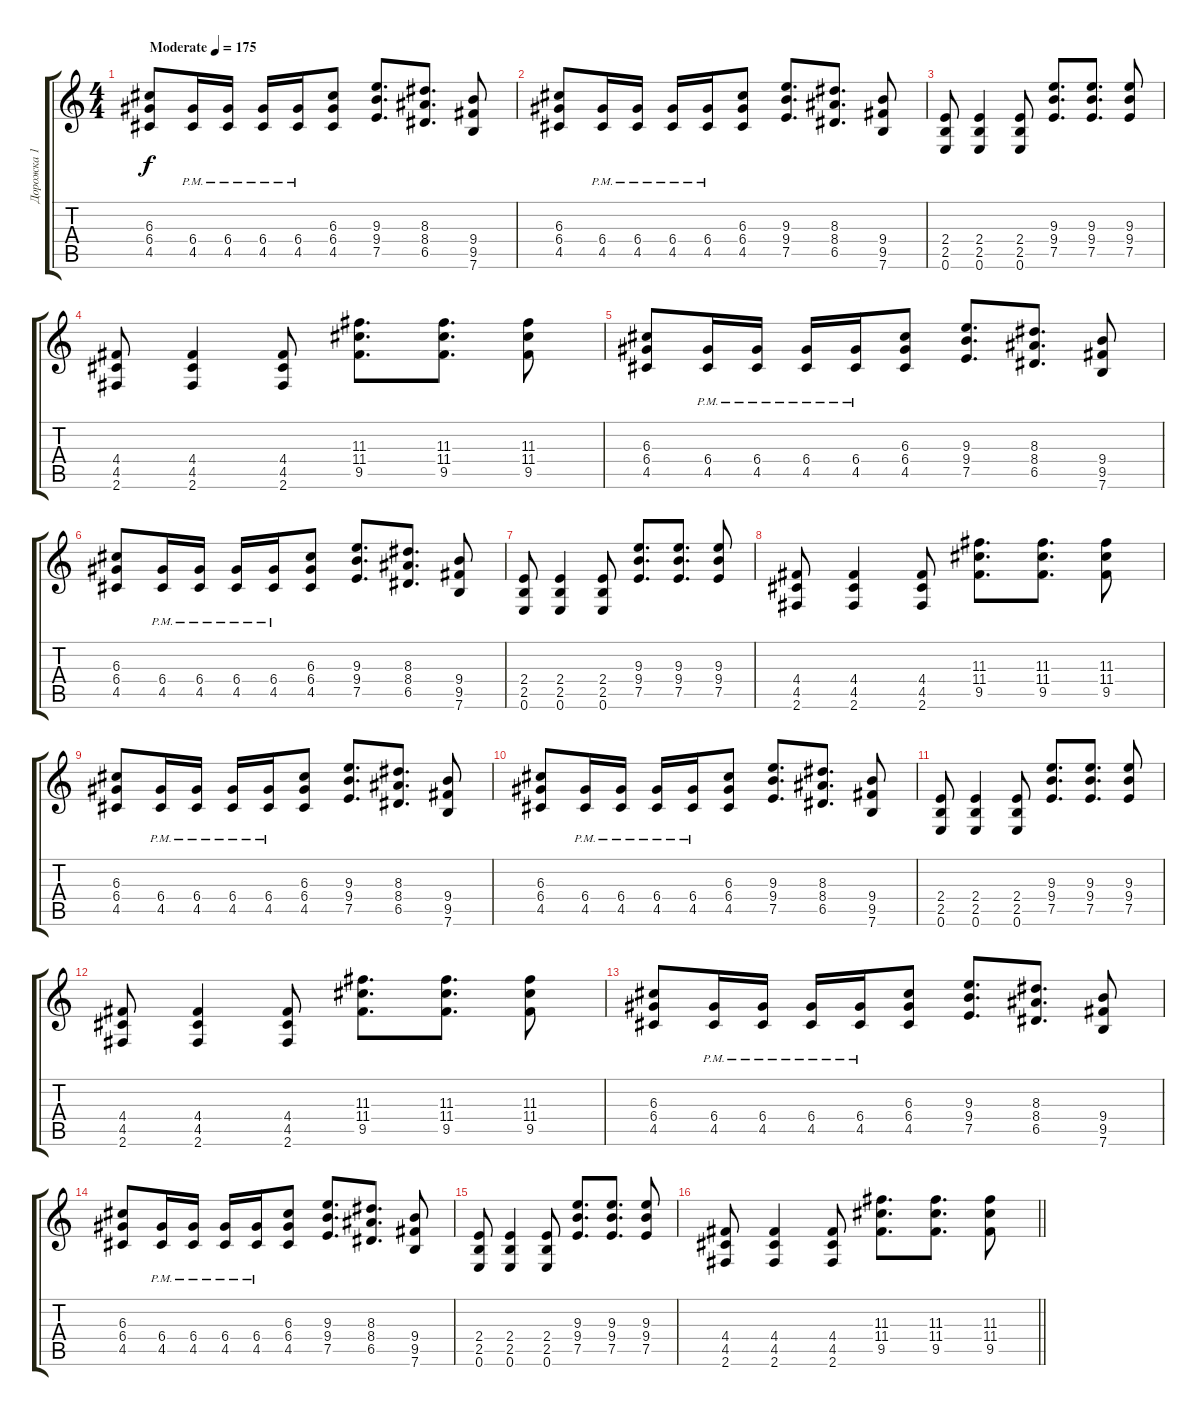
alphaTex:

\track ("Дорожка 1" "Дорожка 1") {instrument overdrivenguitar}
\staff {score tabs}
\tuning (E4 B3 G3 D3 A2 E2) {hide}
\ts (4 4)
\tempo (175 "Moderate")
\clef g2
\ks c
(6.3 6.4 4.5).8{dy f instrument overdrivenguitar} (6.4{pm} 4.5{pm}).16 (6.4{pm} 4.5{pm}).16 (6.4{pm} 4.5{pm}).16 (6.4{pm} 4.5{pm}).16 (6.3 6.4 4.5).8 (9.3 9.4 7.5).8{d} (8.3 8.4 6.5).8{d} (9.4 9.5 7.6).8 |
(6.3 6.4 4.5).8 (6.4{pm} 4.5{pm}).16 (6.4{pm} 4.5{pm}).16 (6.4{pm} 4.5{pm}).16 (6.4{pm} 4.5{pm}).16 (6.3 6.4 4.5).8 (9.3 9.4 7.5).8{d} (8.3 8.4 6.5).8{d} (9.4 9.5 7.6).8 |
(2.4 2.5 0.6).8 (2.4 2.5 0.6).4 (2.4 2.5 0.6).8 (9.3 9.4 7.5).8{d} (9.3 9.4 7.5).8{d} (9.3 9.4 7.5).8 |
(4.4 4.5 2.6).8 (4.4 4.5 2.6).4 (4.4 4.5 2.6).8 (11.3 11.4 9.5).8{d} (11.3 11.4 9.5).8{d} (11.3 11.4 9.5).8 |
(6.3 6.4 4.5).8 (6.4{pm} 4.5{pm}).16 (6.4{pm} 4.5{pm}).16 (6.4{pm} 4.5{pm}).16 (6.4{pm} 4.5{pm}).16 (6.3 6.4 4.5).8 (9.3 9.4 7.5).8{d} (8.3 8.4 6.5).8{d} (9.4 9.5 7.6).8 |
(6.3 6.4 4.5).8 (6.4{pm} 4.5{pm}).16 (6.4{pm} 4.5{pm}).16 (6.4{pm} 4.5{pm}).16 (6.4{pm} 4.5{pm}).16 (6.3 6.4 4.5).8 (9.3 9.4 7.5).8{d} (8.3 8.4 6.5).8{d} (9.4 9.5 7.6).8 |
(2.4 2.5 0.6).8 (2.4 2.5 0.6).4 (2.4 2.5 0.6).8 (9.3 9.4 7.5).8{d} (9.3 9.4 7.5).8{d} (9.3 9.4 7.5).8 |
(4.4 4.5 2.6).8 (4.4 4.5 2.6).4 (4.4 4.5 2.6).8 (11.3 11.4 9.5).8{d} (11.3 11.4 9.5).8{d} (11.3 11.4 9.5).8 |
(6.3 6.4 4.5).8 (6.4{pm} 4.5{pm}).16 (6.4{pm} 4.5{pm}).16 (6.4{pm} 4.5{pm}).16 (6.4{pm} 4.5{pm}).16 (6.3 6.4 4.5).8 (9.3 9.4 7.5).8{d} (8.3 8.4 6.5).8{d} (9.4 9.5 7.6).8 |
(6.3 6.4 4.5).8 (6.4{pm} 4.5{pm}).16 (6.4{pm} 4.5{pm}).16 (6.4{pm} 4.5{pm}).16 (6.4{pm} 4.5{pm}).16 (6.3 6.4 4.5).8 (9.3 9.4 7.5).8{d} (8.3 8.4 6.5).8{d} (9.4 9.5 7.6).8 |
(2.4 2.5 0.6).8 (2.4 2.5 0.6).4 (2.4 2.5 0.6).8 (9.3 9.4 7.5).8{d} (9.3 9.4 7.5).8{d} (9.3 9.4 7.5).8 |
(4.4 4.5 2.6).8 (4.4 4.5 2.6).4 (4.4 4.5 2.6).8 (11.3 11.4 9.5).8{d} (11.3 11.4 9.5).8{d} (11.3 11.4 9.5).8 |
(6.3 6.4 4.5).8 (6.4{pm} 4.5{pm}).16 (6.4{pm} 4.5{pm}).16 (6.4{pm} 4.5{pm}).16 (6.4{pm} 4.5{pm}).16 (6.3 6.4 4.5).8 (9.3 9.4 7.5).8{d} (8.3 8.4 6.5).8{d} (9.4 9.5 7.6).8 |
(6.3 6.4 4.5).8 (6.4{pm} 4.5{pm}).16 (6.4{pm} 4.5{pm}).16 (6.4{pm} 4.5{pm}).16 (6.4{pm} 4.5{pm}).16 (6.3 6.4 4.5).8 (9.3 9.4 7.5).8{d} (8.3 8.4 6.5).8{d} (9.4 9.5 7.6).8 |
(2.4 2.5 0.6).8 (2.4 2.5 0.6).4 (2.4 2.5 0.6).8 (9.3 9.4 7.5).8{d} (9.3 9.4 7.5).8{d} (9.3 9.4 7.5).8 |
\barLineRight lightlight
(4.4 4.5 2.6).8 (4.4 4.5 2.6).4 (4.4 4.5 2.6).8 (11.3 11.4 9.5).8{d} (11.3 11.4 9.5).8{d} (11.3 11.4 9.5).8
